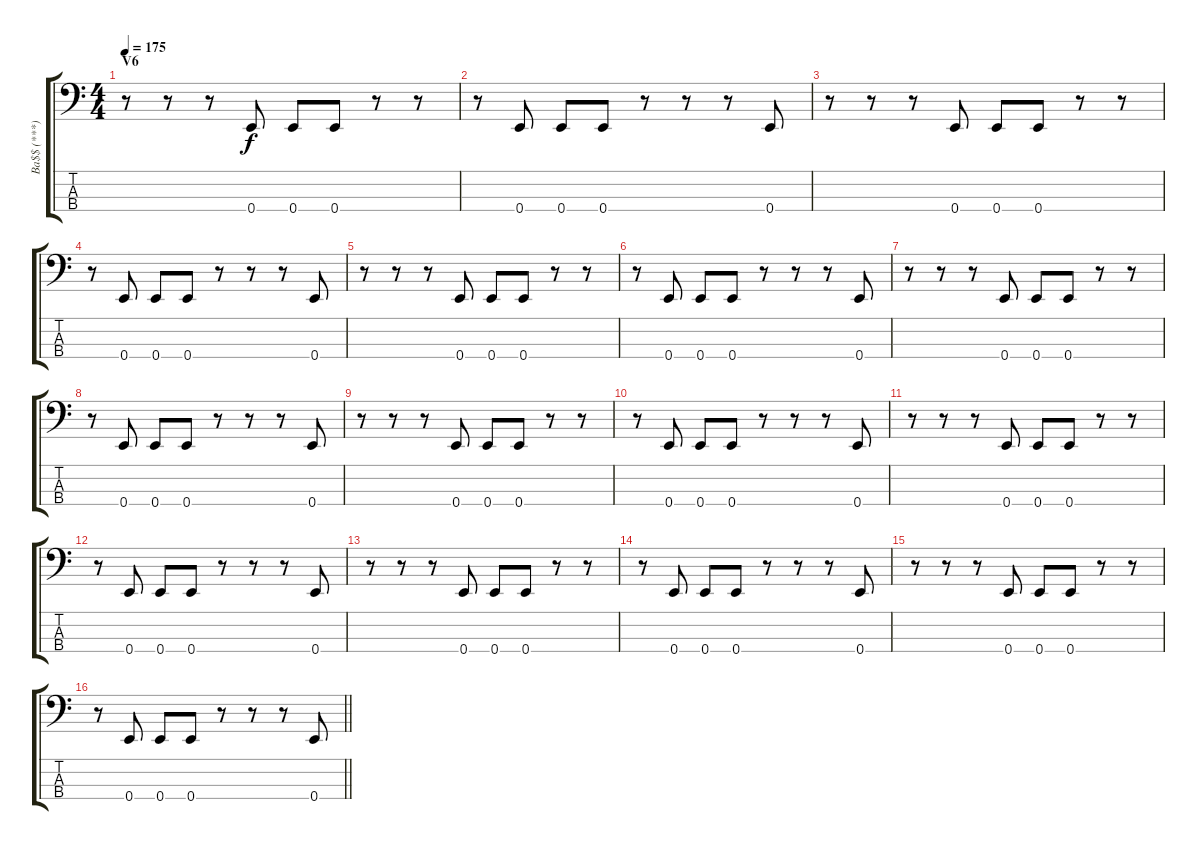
\track ("Ba$$ (***)" "Ba$$ (***)") {instrument electricbasspick}
\staff {score tabs}
\tuning (G2 D2 A1 E1) {hide}
\ts (4 4)
\section ("" "V6")
\tempo 175
\clef f4
\ks c
r.8{dy f} r.8 r.8 0.4.8 0.4.8 0.4.8 r.8 r.8 |
r.8 0.4.8 0.4.8 0.4.8 r.8 r.8 r.8 0.4.8 |
r.8 r.8 r.8 0.4.8 0.4.8 0.4.8 r.8 r.8 |
r.8 0.4.8 0.4.8 0.4.8 r.8 r.8 r.8 0.4.8 |
r.8 r.8 r.8 0.4.8 0.4.8 0.4.8 r.8 r.8 |
r.8 0.4.8 0.4.8 0.4.8 r.8 r.8 r.8 0.4.8 |
r.8 r.8 r.8 0.4.8 0.4.8 0.4.8 r.8 r.8 |
r.8 0.4.8 0.4.8 0.4.8 r.8 r.8 r.8 0.4.8 |
r.8 r.8 r.8 0.4.8 0.4.8 0.4.8 r.8 r.8 |
r.8 0.4.8 0.4.8 0.4.8 r.8 r.8 r.8 0.4.8 |
r.8 r.8 r.8 0.4.8 0.4.8 0.4.8 r.8 r.8 |
r.8 0.4.8 0.4.8 0.4.8 r.8 r.8 r.8 0.4.8 |
r.8 r.8 r.8 0.4.8 0.4.8 0.4.8 r.8 r.8 |
r.8 0.4.8 0.4.8 0.4.8 r.8 r.8 r.8 0.4.8 |
r.8 r.8 r.8 0.4.8 0.4.8 0.4.8 r.8 r.8 |
\barLineRight lightlight
r.8 0.4.8 0.4.8 0.4.8 r.8 r.8 r.8 0.4.8
